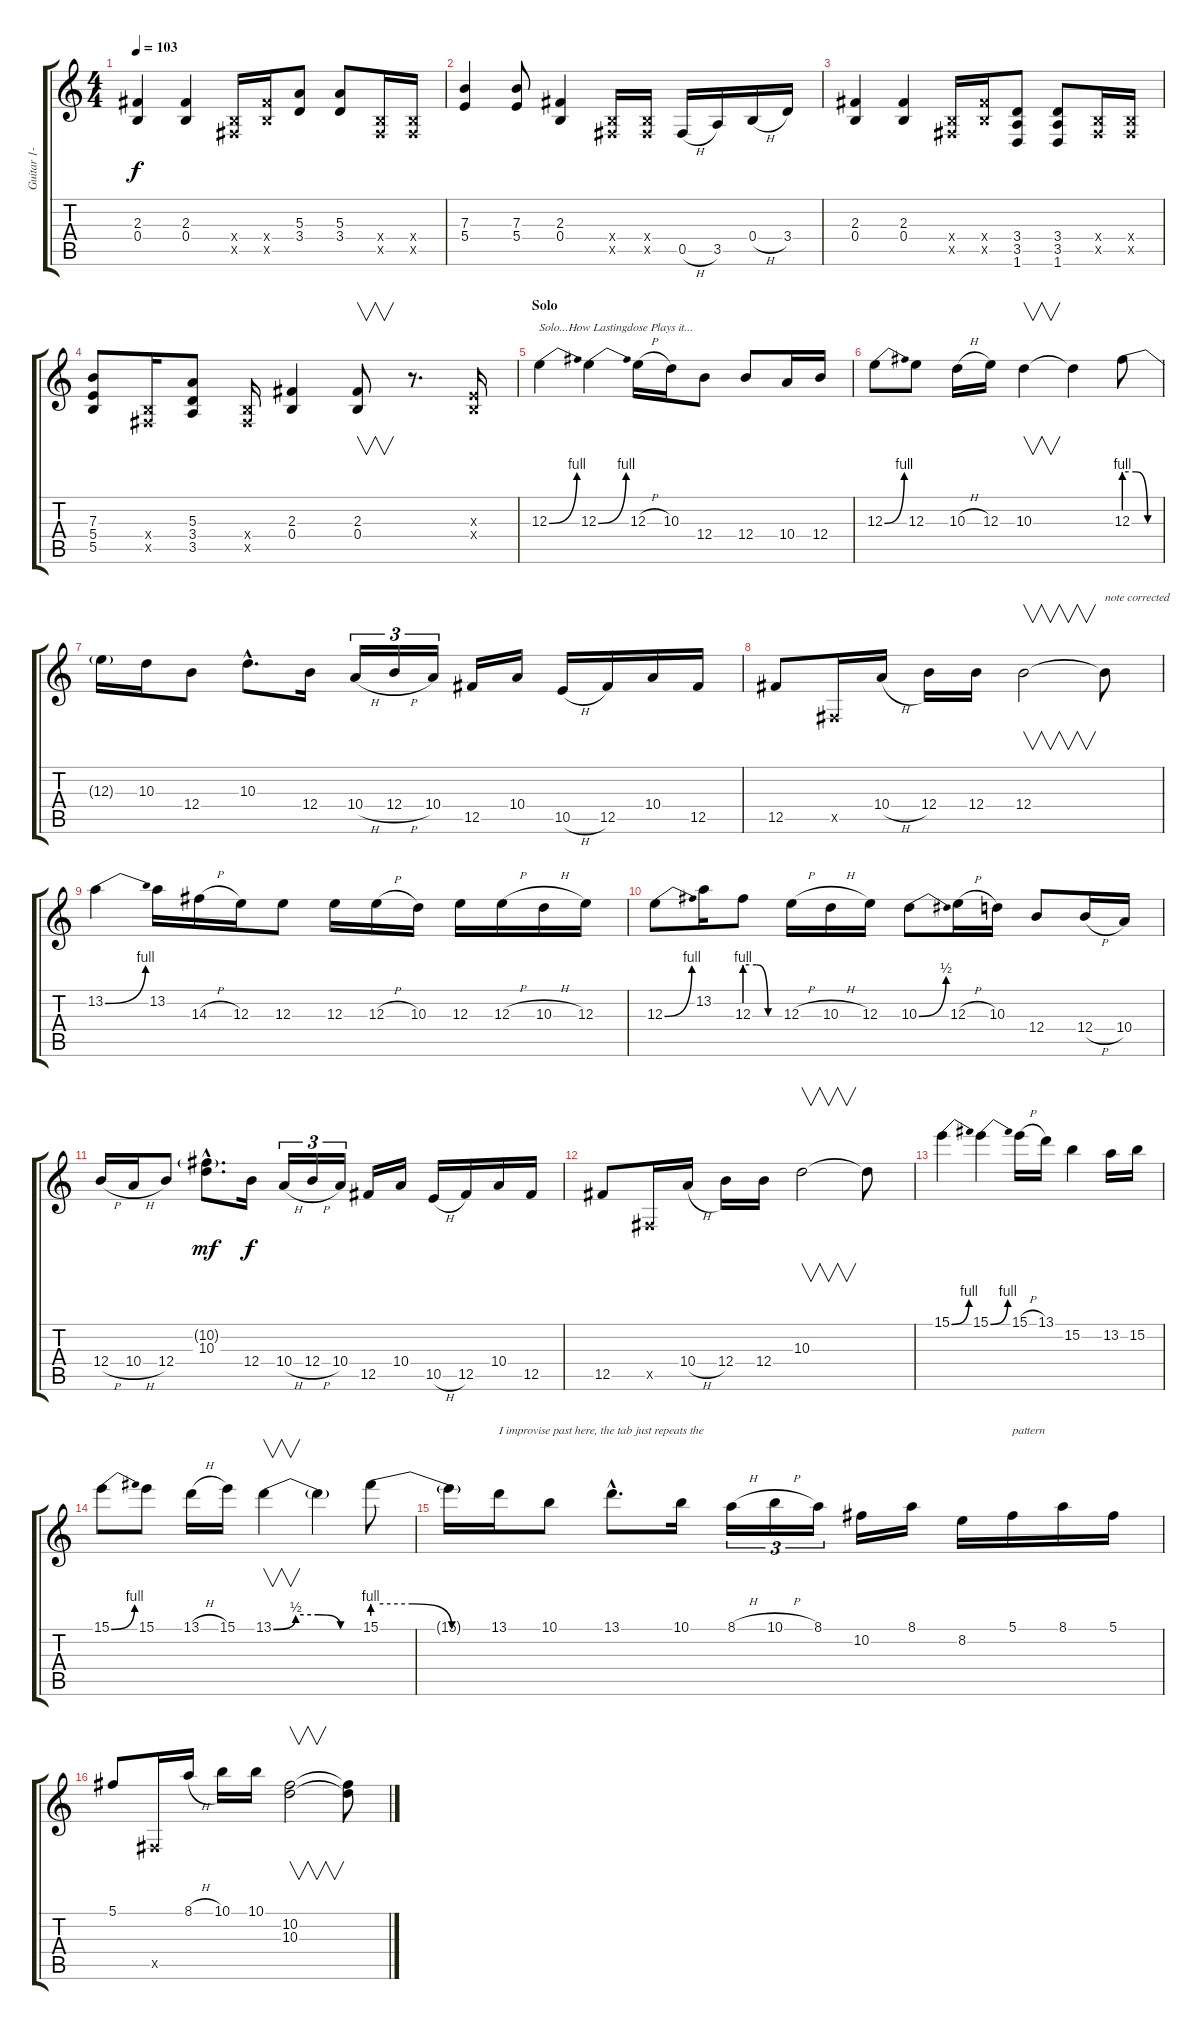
\track ("Guitar 1- Pepper Keenan" "Guitar 1- ") {instrument electricguitarjazz}
\staff {score tabs}
\tuning (Db4 Ab3 E3 B2 Gb2 Db2) {hide}
\ts (4 4)
\tempo 103
\clef g2
\ks c
(2.3 0.4).4{dy f instrument distortionguitar} (2.3 0.4).4 (0.4{x} 0.5{x}).16 (7.4{x} 5.5{x}).16 (5.3 3.4).8 (5.3 3.4).8 (0.4{x} 0.5{x}).16 (0.4{x} 0.5{x}).16 |
(7.3 5.4).4 (7.3 5.4).8 (2.3 0.4).4 (0.4{x} 0.5{x}).16 (0.4{x} 0.5{x}).16 0.5{h}.16 3.5.16 0.4{h}.16 3.4.16 |
(2.3 0.4).4{instrument distortionguitar} (2.3 0.4).4 (0.4{x} 0.5{x}).16 (7.4{x} 5.5{x}).16 (3.4 3.5 1.6).8 (3.4 3.5 1.6).8 (0.4{x} 0.5{x}).16 (0.4{x} 0.5{x}).16 |
(7.3 5.4 5.5).8 (0.4{x} 0.5{x}).16 (5.3 3.4 3.5).8 (0.4{x} 0.5{x}).16 (2.3 0.4).4 (2.3 0.4).8{v} r.8{d} (0.3{x} 0.4{x}).16 |
\section ("" "Solo")
12.3{be (bend 0 0 60 4)}.4{txt "Solo...How Lastingdose Plays it..." volume 11 instrument overdrivenguitar} 12.3{be (bend 0 0 60 4)}.4 12.3{h}.16 10.3.16 12.4.8 12.4.8 10.4.16 12.4.16 |
12.3{be (bend 0 0 60 4)}.8 12.3.8 10.3{h}.16 12.3.16 10.3.4{v} 10.3{t}.4 12.3{be (custom 0 4 20 4 40 0 60 0)}.8 |
12.3{t}.16 10.3.16 12.4.8 10.3{hac}.8{d} 12.4.16 10.4{h}.16{tu (3 2)} 12.4{h}.16{tu (3 2)} 10.4.16{tu (3 2)} 12.5.16 10.4.16 10.5{h}.16 12.5.16 10.4.16 12.5.16 |
12.5.8 0.5{x}.16 10.4{h}.16 12.4.16 12.4.16 12.4.2{v} 12.4{t}.8{txt "note corrected"} |
13.2{be (bend 0 0 60 4)}.4{instrument overdrivenguitar} 13.2.16 14.3{h}.16 12.3.16 12.3.8 12.3.16 12.3{h}.16 10.3.16 12.3.16 12.3{h}.16 10.3{h}.16 12.3.16 |
12.3{be (bend 0 0 60 4)}.8 13.2.16 12.3{be (custom 0 4 20 4 40 0 60 0)}.8 12.3{h}.16 10.3{h}.16 12.3.16 10.3{be (bend 0 0 60 2)}.8 12.3{h}.16 10.3.16 12.4.8 12.4{h}.16 10.4.16 |
12.4{h}.16 10.4{h}.16 12.4.8 (10.2{g hac} 10.3{hac}).8{d dy mf} 12.4.16{dy f} 10.4{h}.16{tu (3 2)} 12.4{h}.16{tu (3 2)} 10.4.16{tu (3 2)} 12.5.16 10.4.16 10.5{h}.16 12.5.16 10.4.16 12.5.16 |
12.5.8 0.5{x}.16 10.4{h}.16 12.4.16 12.4.16 10.3.2{v} 10.3{t}.8 |
15.1{be (bend 0 0 60 4)}.4{volume 11 instrument overdrivenguitar} 15.1{be (bend 0 0 60 4)}.4 15.1{h}.16 13.1.16 15.2.4 13.2.16 15.2.16 |
15.1{be (bend 0 0 60 4)}.8 15.1.8 13.1{h}.16 15.1.16 13.1{be (custom 0 0 15 2 30 2 45 0 60 0)}.4{v} 13.1{t}.4 15.1{be (custom 0 4 20 4 40 0 60 0)}.8 |
15.1{t}.16 13.1.16{txt "I improvise past here, the tab just repeats the " instrument overdrivenguitar} 10.1.8 13.1{hac}.8{d} 10.1.16 8.1{h}.16{tu (3 2)} 10.1{h}.16{tu (3 2)} 8.1.16{tu (3 2)} 10.2.16 8.1.16 8.2.16 5.1.16{txt "pattern"} 8.1.16 5.1.16 |
5.1.8 0.5{x}.16 8.1{h}.16 10.1.16 10.1.16 (10.2 10.3).2{v} (10.2{t} 10.3{t}).8
